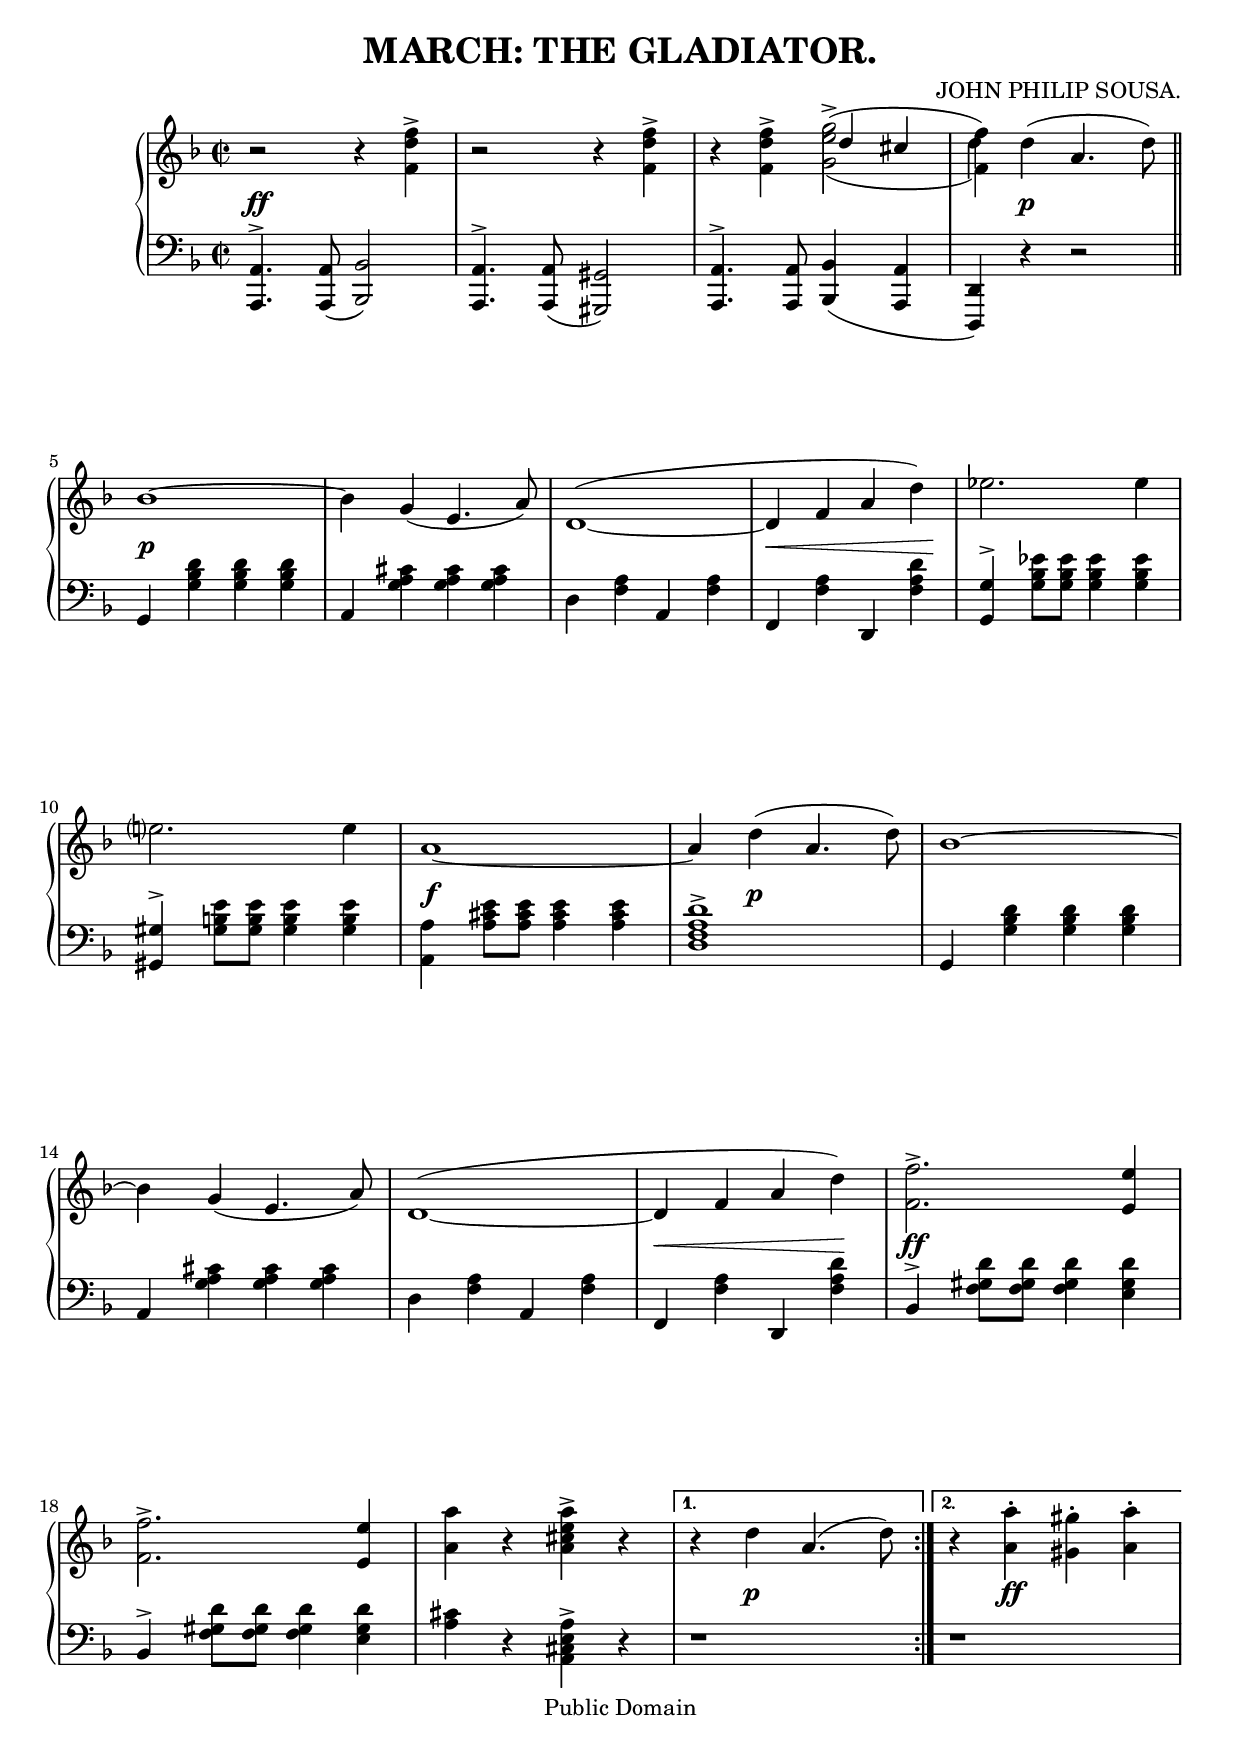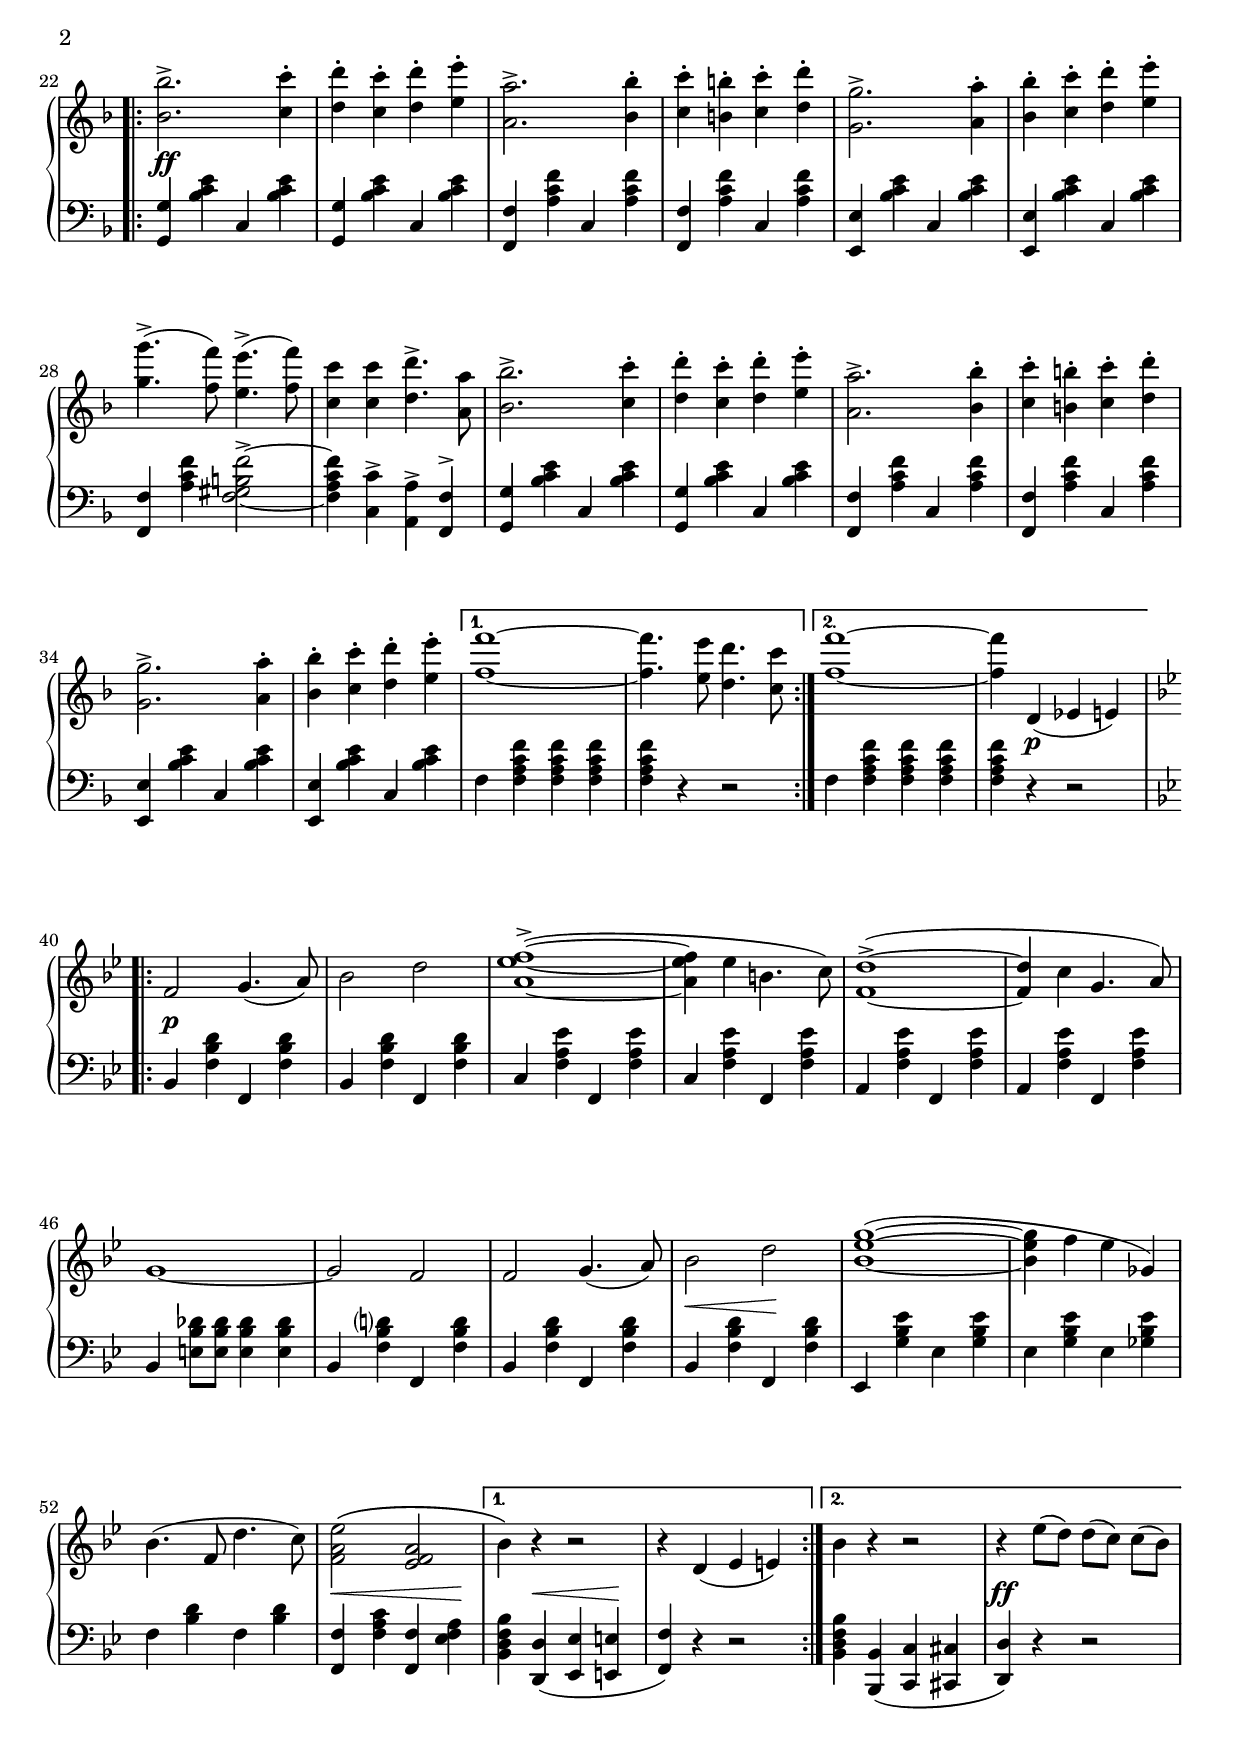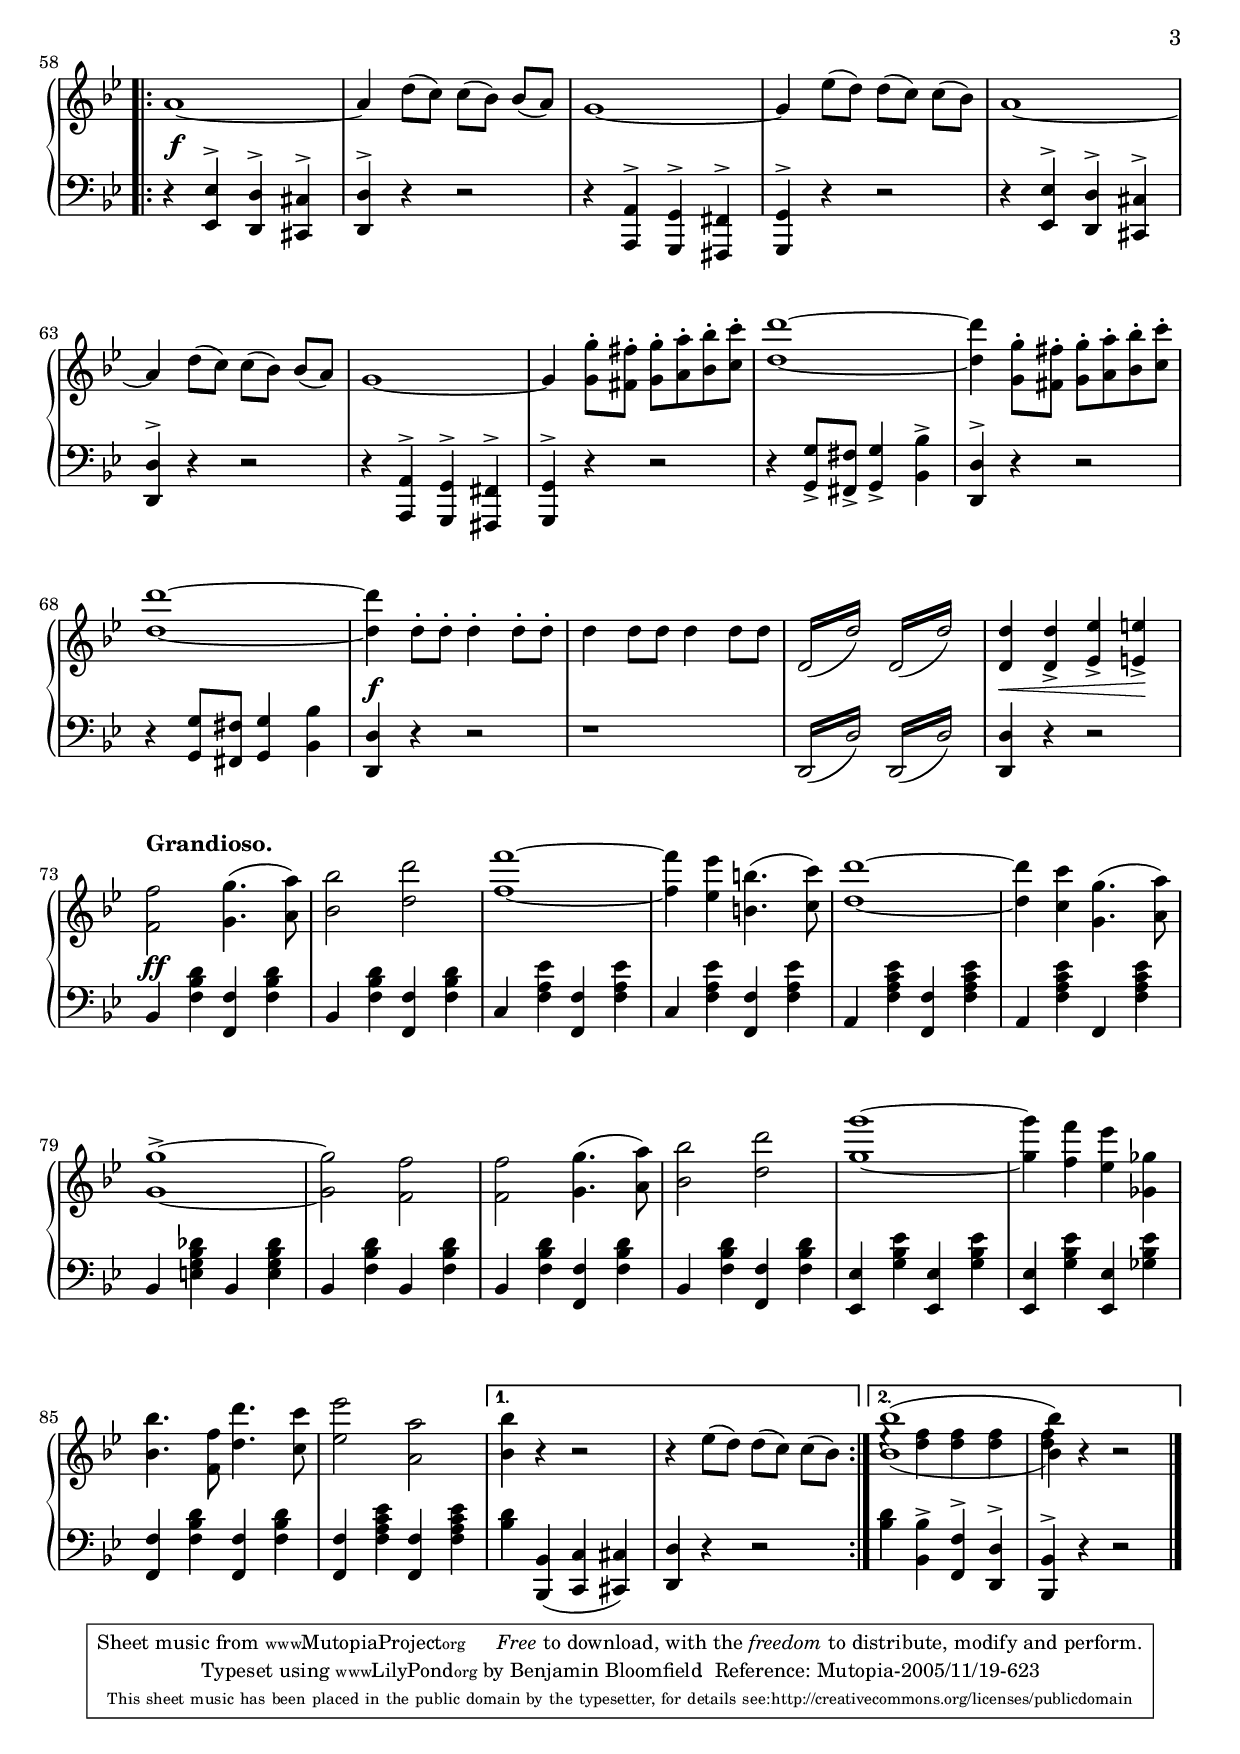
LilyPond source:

\version "2.6.0"
\include "english.ly"
\header {

 title="MARCH: THE GLADIATOR."
 composer="JOHN PHILIP SOUSA."
 
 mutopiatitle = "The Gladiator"
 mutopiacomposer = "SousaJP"
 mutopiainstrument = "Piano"
 date = "1886"
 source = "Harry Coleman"
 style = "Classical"
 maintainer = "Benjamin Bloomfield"
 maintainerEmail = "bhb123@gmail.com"
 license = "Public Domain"
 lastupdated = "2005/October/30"
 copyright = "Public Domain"

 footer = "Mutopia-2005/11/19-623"
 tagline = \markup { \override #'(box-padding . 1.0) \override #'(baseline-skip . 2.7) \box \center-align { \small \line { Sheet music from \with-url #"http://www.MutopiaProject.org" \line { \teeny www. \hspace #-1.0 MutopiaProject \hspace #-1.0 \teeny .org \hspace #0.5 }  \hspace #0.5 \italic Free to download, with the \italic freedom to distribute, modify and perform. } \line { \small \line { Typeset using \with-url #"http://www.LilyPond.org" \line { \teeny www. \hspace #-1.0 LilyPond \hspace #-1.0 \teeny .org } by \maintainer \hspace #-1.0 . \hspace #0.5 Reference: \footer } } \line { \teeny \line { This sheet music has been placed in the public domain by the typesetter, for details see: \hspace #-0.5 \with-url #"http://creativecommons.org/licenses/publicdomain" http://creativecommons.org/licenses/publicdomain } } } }

}

\paper {
%	hsize=8.5\in
%	vsize=11\in
	betweensystempadding = #0
	raggedlastbottom=##f
}

     upper = \relative c' {
       \clef treble
       \key f \major
       \time 2/2
     
	r2 r4 <f d' f>-> | r2 r4 <f d' f>-> | r <f d' f>->
		<< \stemDown {<e' g>2^>^( | f4) } \\
		 \stemDown {g,2_( f4) } \\
		\stemUp {s64 d'4*15/16 cs4 | \stemDown d} >> d4^( a4. d8)

	\break

\repeat volta 2
{
	bf1~ | bf4 g_( e4. a8) | d,1^(~ | d4 f a d) | ef2. ef4

	\break

	e?2. e4 | a,1~ | a4 d^( a4. d8) | bf1~

	\break

	bf4 g_( e4. a8) | d,1^(~ | d4 f a d) | <f f,>2.^> <e e,>4

	\break

	<f f,>2.^> <e e,>4 | <a a,> r <a e cs a>^> r
}
\alternative
{
	{
		r4 d, a4.^( d8)
	}

	{
		r4 <a a'>-. <gs gs'>-. <a a'>-.
	}
}

\pageBreak

%begin page 2

\repeat volta 2
{
	<bf bf'>2.^> <c c'>4^. | <d d'>-. <c c'>-. <d d'>-. <e e'>-. | <a a,>2.^> <bf bf,>4-. |
	<c c,>-. <b b,>-. <c c,>-. <d d,>-. | <g, g,>2.^> <a a,>4-. | <bf bf,>-. <c c,>-. <d d,>-. <e e,>-.

	\break

	<g g,>4.^>( <f f,>8) <e e,>4.^>( <f f,>8) | <c c,>4 <c c,> <d d,>4.^> <a a,>8 | <bf bf,>2.^> <c c,>4-. |
	<d d,>-. <c c,>-. <d d,>-. <e e,>-. | <a, a,>2.^> <bf bf,>4-. | <c c,>-. <b b,>-. <c c,>-. <d d,>-.

	\break

	<g, g,>2.^> <a a,>4-. | <bf bf,>-. <c c,>-. <d d,>-. <e e,>-.
}
\alternative
{
	{
		<f f,>1~ | <f f,>4. <e e,>8 <d d,>4. <c c,>8
	}
	{
		<f f,>1~ | <f f,>4 d,,_( ef e)
	}
}

\break

\key bf \major
\repeat volta 2
{
	f2 g4._( a8) | bf2 d | <f ef a,>1^>^(~ | <f ef a,>4 ef b4. c8) | <d f,>1^>^(~ | <d f,>4 c g4. a8)

	\break

	g1~ | g2 f | f g4._( a8) | bf2 d | <bf ef g>1~^( | <bf ef g>4 f' ef gf,)

	\break

	bf4.^( f8 d'4. c8) | <ef a, f>2\( <a, f ef>
}
\alternative
{
	{
		bf4\) r r2 | r4 d,_( ef e)
	}
	{
		bf'4 r r2 | r4 ef8[^( d)] d[^( c)] c[^( bf)]
	}
}

\pageBreak

%begin page 3 (final page)

\repeat volta 2
{
	a1~ | a4 d8[( c)] c[( bf)] bf[( a)] | g1~ | g4 ef'8[( d)] d[( c)] c[( bf)] | a1~

	\break

	a4 d8[( c)] c[( bf)] bf[( a)] | g1~ | g4 <g g'>8-.[ <fs fs'>-.] <g g'>-.[<a a'>-. <bf bf'>-. <c c'>-.] |
	<d d'>1~ | <d d'>4 <g g,>8-.[ <fs fs,>-.] <g g,>-.[ <a a,>-. <bf bf,>-. <c c,>-.]

	\break

	<d d,>1~ | <d d,>4 d,8-.[ d-.] d4-. d8-.[ d-.] | d4 d8[ d] d4 d8[ d] |
	\repeat tremolo 4 {d,16[( d')]} \repeat tremolo 4 {d,16[( d')]} | <d d,>4 <d d,>-> <ef ef,>-> <e e,>->

	\break

	<f f,>2^\markup {\column {\bold "Grandioso." " "}} <g g,>4.( <a a,>8) | <bf bf,>2 <d d,> | <f f,>1~ | <f f,>4 <ef ef,> <b b,>4.( <c c,>8) ||
	<d d,>1~ | <d d,>4 <c c,> <g g,>4.( <a a,>8)

	\break

	<g g,>1^>~ | <g g,>2 <f f,> | <f f,> <g g,>4.( <a a,>8) | <bf bf,>2 <d d,> | <g g,>1~ | <g g,>4 <f f,> <ef ef,> <gf, gf,>

	\break

	<bf bf,>4. <f f,>8 <d d'>4. <c c'>8 | <ef ef'>2 <a a,>
}
\alternative
{
	{
		<bf bf,>4 r r2 | r4 ef,8[( d)] d[( c)] c[( bf)]
	}
	{
		<< \stemDown { bf'1^( | bf4) } \\
		   \stemDown { bf,1_( | bf4) } \\
		   \stemDown { e4\rest <d f> <d f> <d f> | <d f> } >> r4 r2
	}
}
\bar "|."
     }
     
     lower = \relative c {
       \clef bass
       \key f \major
       \time 2/2
     
	<a a,>4.^> <a a,>8( <bf bf,>2) | <a a,>4.^> <a a,>8( <gs gs,>2) |
	<a a,>4.^> <a a,>8 <bf bf,>4_( <a a,> | <d, d,>) r r2

	\bar "||"
	\break

\repeat volta 2
{
	g4 <g' bf d> <g bf d> <g bf d> | a, <g' a cs> <g a cs> <g a cs> |
	d <f a> a, <f' a> | f, <f' a> d, <f' a d> |
	<g g,>^> <g bf ef>8[ <g bf ef>] <g bf ef>4 <g bf ef>

	\break

	<gs gs,>4^> <gs b e>8[ <gs b e>] <gs b e>4 <gs b e> |
	<a a,> <a cs e>8[ <a cs e>] <a cs e>4 <a cs e> | <d a f d>1^> |
	g,,4 <g' bf d> <g bf d> <g bf d>

	\break

	a, <g' a cs> <g a cs> <g a cs> | d <f a> a, <f' a> |
	f, <f' a> d, <f' a d> | bf,^> <f' gs d'>8[ <f gs d'>] <f gs d'>4 <e gs d'>

	\break

	bf^> <f' gs d'>8[ <f gs d'>] <f gs d'>4 <e gs d'> | <a cs> r <a e cs a>^> r
}
\alternative
{
	{
		r1
	}
	{
		r1
	}
}
\pageBreak

% begin page 2 (lower)

\repeat volta 2
{
	<g g,>4 <bf c e> c, <bf' c e> | <g g,> <bf c e> c, <bf' c e> | <f f,> <a c f> c, <a' c f> | <f f,> <a c f> c, <a' c f> |
	<e e,> <bf' c e> c, <bf' c e> | <e, e,> <bf' c e> c, <bf' c e>

	\break

	<f f,> <a c f> <f gs b f'>2^>~ | <f a c f>4 <c' c,>^> <a a,>^> <f f,>^> | <g g,> <bf c e> c, <bf' c e> |
	<g g,> <bf c e> c, <bf' c e> | <f f,> <a c f> c, <a' c f> | <f f,> <a c f> c, <a' c f>

	\break

	<e e,> <bf' c e> c, <bf' c e> | <e, e,> <bf' c e> c, <bf' c e>
}
\alternative
{
	{
		f4 <f a c f> <f a c f> <f a c f> | <f a c f> r r2
	}
	{
		f4 <f a c f> <f a c f> <f a c f> | <f a c f> r r2
	}
}

\break

\key bf \major
\repeat volta 2
{
	bf,4 <f'bf d> f, <f' bf d> | bf, <f' bf d> f, <f' bf d> | c <f a ef'> f, <f' a ef'> | c <f a ef'> f, <f' a ef'> |
	a, <f' a ef'> f, <f' a ef'> | a, <f' a ef'> f, <f' a ef'>

	\break

	bf, <e bf' df>8[ <e bf' df>] <e bf' df>4 <e bf' df> | bf <f' bf d?> f, <f' bf d> | bf, <f' bf d> f, <f' bf d> |
	bf, <f' bf d> f, <f' bf d> | ef, <g' bf ef> ef <g bf ef> | ef <g bf ef> ef <gf bf ef>

	\break

	f <bf d> f <bf d> | <f f,> <f a c> <f f,> <ef f a>
}
\alternative
{
	{
		<bf d f bf> <d d,>_( <ef ef,> <e e,> | <f f,>) r r2
	}
	{
		<bf f d bf>4 <bf, bf,>_( <c c,> <cs cs,> | <d d,>) r r2
	}
}

\pageBreak

% begin page 3 (lower)

\repeat volta 2
{
	r4 <ef ef,>^> <d d,>^> <cs cs,>^> | <d d,>^> r r2 | r4 <a a,>^> <g g,>^> <fs fs,>^> | <g g,>^> r r2 |
	r4 <ef ef'>^> <d d'>^> <cs cs'>^>

	\break

	<d d'>^> r r2 | r4 <a a'>^> <g g'>^> <fs fs'>^> <g g'>^> r r2 | r4 <g' g'>8->[ <fs fs'>->] <g g'>4-> <bf bf'>-> |
	<d d,>^> r r2

	\break

	r4 <g g,>8[ <fs fs,>] <g g,>4 <bf bf,> | <d, d,> r r2 | r1 |
	\repeat tremolo 4 {d,16[( d')]} \repeat tremolo 4 {d,16[( d')]} | <d d,>4 r r2

	\break

	bf4 <f' bf d> <f f,> <f bf d> | bf, <f' bf d> <f f,> <f bf d> | c <f a ef'> <f f,> <f a ef'> |
	c <f a ef' > <f f,> <f a ef'> | a, <f' a c ef> <f f,> <f a c ef> | a, <f' a c ef> f, <f' a c ef>

	\break

	bf, <e g bf df> bf <e g bf df> | bf <f' bf d> bf, <f' bf d> | bf, <f' bf d> <f f,> <f bf d> | bf, <f' bf d> <f f,> <f bf d> |
	<ef ef,> <g bf ef> <ef ef,> <g bf ef> | <ef ef,> <g bf ef> <ef ef,> <gf bf ef>

	\break

	<f f,> <f bf d> <f f,> <f bf d> | <f f,> <f a c ef> <f f,> <f a c ef>
}
\alternative
{
	{
		<bf d>4 <bf, bf,>_( <c c,> <cs cs,>) | <d d,> r4 r2
	}
	{
		<bf' d>4 <bf bf,>^> <f f,>^> <d d,>^> | <bf bf,>^> r r2
	}
}
\bar "|."
     }
     
     dynamics = {
	s1\ff | s1*2 | s4 s2.\p

	s1\p | s1*2 | s2.\< s8 s8\! | s1

	s1 | s1\f | s4 s2.\p | s1

	s1*2 | s2.\< s4\! | s1\ff

	s1*2 | s4 s2.\p | s4 s2.\ff

% begin page 2

	s1\ff | s1*5

	s1*6

	s1*5 | s4 s2.\p

	s1\p | s1*5

	s1*3 | s2\< s2\! | s1*2

	s1 | s2.\< s4\! | s4 s2\< s4\! | s1*2 | s32 s32*31\ff

% begin page 3

	s1\f | s1*4

	s1*5

	s1 | s1\f | s1*2 | s2.\< s4\!

	s1\ff | s1*5

	s1*6

	s1*6
     }
     
     pedal = {
     }
     #(set-global-staff-size 19.5)
     \score {
       \context PianoStaff <<
         \context Staff=upper \upper
         \context Dynamics=dynamics \dynamics
         \context Staff=lower <<
           \clef bass
           \lower
         >>
         \context Dynamics=pedal \pedal
       >>
       \layout {
         \context {
           \type "Engraver_group_engraver"
           \name Dynamics
           \alias Voice % So that \cresc works, for example.
           \consists "Output_property_engraver"
     
           minimumVerticalExtent = #'(-1 . 1)
           pedalSustainStrings = #'("Ped." "*Ped." "*")
           pedalUnaCordaStrings = #'("una corda" "" "tre corde")
     
           \consists "Piano_pedal_engraver"
           \consists "Script_engraver"
           \consists "Dynamic_engraver"
           \consists "Text_engraver"
     
           \override TextScript #'font-size = #2
           \override TextScript #'font-shape = #'italic
           \override DynamicText #'extra-offset = #'(0 . 2.5)
           \override Hairpin #'extra-offset = #'(0 . 2.5)
     
           \consists "Skip_event_swallow_translator"
     
           \consists "Axis_group_engraver"
         }
         \context {
           \PianoStaff
           \accepts Dynamics
           \override VerticalAlignment #'forced-distance = #5.5
         }
       }
     }
     \score {
	\unfoldRepeats
       \context PianoStaff <<
         \context Staff=upper << \upper \dynamics >>
         \context Staff=lower << \lower \dynamics >>
         \context Dynamics=pedal \pedal
       >>
       \midi { \tempo 4=200
         \context {
           \type "Performer_group_performer"
           \name Dynamics
           \consists "Piano_pedal_performer"
         }
         \context {
           \PianoStaff
           \accepts Dynamics
         }
       }
     }
